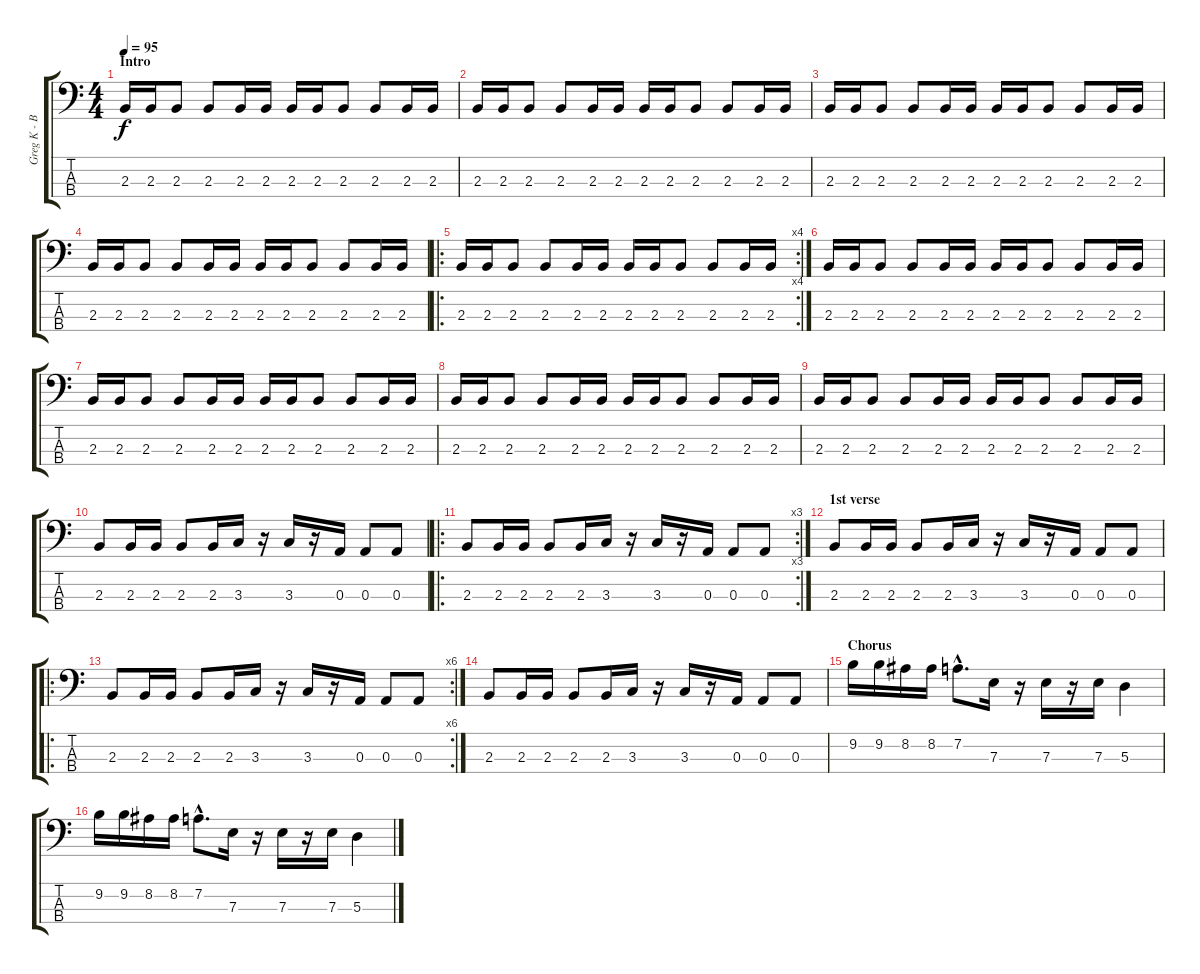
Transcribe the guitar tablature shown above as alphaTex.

\track ("Greg K - Bass" "Greg K - B") {instrument electricbassfinger}
\staff {score tabs}
\tuning (G2 D2 A1 E1) {hide}
\ts (4 4)
\section ("" "Intro")
\tempo 95
\clef f4
\ks c
2.3.16{dy f instrument electricbassfinger} 2.3.16 2.3.8 2.3.8 2.3.16 2.3.16 2.3.16 2.3.16 2.3.8 2.3.8 2.3.16 2.3.16 |
2.3.16 2.3.16 2.3.8 2.3.8 2.3.16 2.3.16 2.3.16 2.3.16 2.3.8 2.3.8 2.3.16 2.3.16 |
2.3.16 2.3.16 2.3.8 2.3.8 2.3.16 2.3.16 2.3.16 2.3.16 2.3.8 2.3.8 2.3.16 2.3.16 |
2.3.16 2.3.16 2.3.8 2.3.8 2.3.16 2.3.16 2.3.16 2.3.16 2.3.8 2.3.8 2.3.16 2.3.16 |
\ro
\rc 4
2.3.16 2.3.16 2.3.8 2.3.8 2.3.16 2.3.16 2.3.16 2.3.16 2.3.8 2.3.8 2.3.16 2.3.16 |
2.3.16 2.3.16 2.3.8 2.3.8 2.3.16 2.3.16 2.3.16 2.3.16 2.3.8 2.3.8 2.3.16 2.3.16 |
2.3.16 2.3.16 2.3.8 2.3.8 2.3.16 2.3.16 2.3.16 2.3.16 2.3.8 2.3.8 2.3.16 2.3.16 |
2.3.16 2.3.16 2.3.8 2.3.8 2.3.16 2.3.16 2.3.16 2.3.16 2.3.8 2.3.8 2.3.16 2.3.16 |
2.3.16 2.3.16 2.3.8 2.3.8 2.3.16 2.3.16 2.3.16 2.3.16 2.3.8 2.3.8 2.3.16 2.3.16 |
2.3.8 2.3.16 2.3.16 2.3.8 2.3.16 3.3.16 r.16 3.3.16 r.16 0.3.16 0.3.8 0.3.8 |
\ro
\rc 3
2.3.8 2.3.16 2.3.16 2.3.8 2.3.16 3.3.16 r.16 3.3.16 r.16 0.3.16 0.3.8 0.3.8 |
\section ("" "1st verse")
2.3.8 2.3.16 2.3.16 2.3.8 2.3.16 3.3.16 r.16 3.3.16 r.16 0.3.16 0.3.8 0.3.8 |
\ro
\rc 6
2.3.8 2.3.16 2.3.16 2.3.8 2.3.16 3.3.16 r.16 3.3.16 r.16 0.3.16 0.3.8 0.3.8 |
2.3.8 2.3.16 2.3.16 2.3.8 2.3.16 3.3.16 r.16 3.3.16 r.16 0.3.16 0.3.8 0.3.8 |
\section ("" "Chorus")
9.2.16 9.2.16 8.2.16 8.2.16 7.2{hac}.8{d} 7.3.16 r.16 7.3.16 r.16 7.3.16 5.3.4 |
9.2.16 9.2.16 8.2.16 8.2.16 7.2{hac}.8{d} 7.3.16 r.16 7.3.16 r.16 7.3.16 5.3.4
